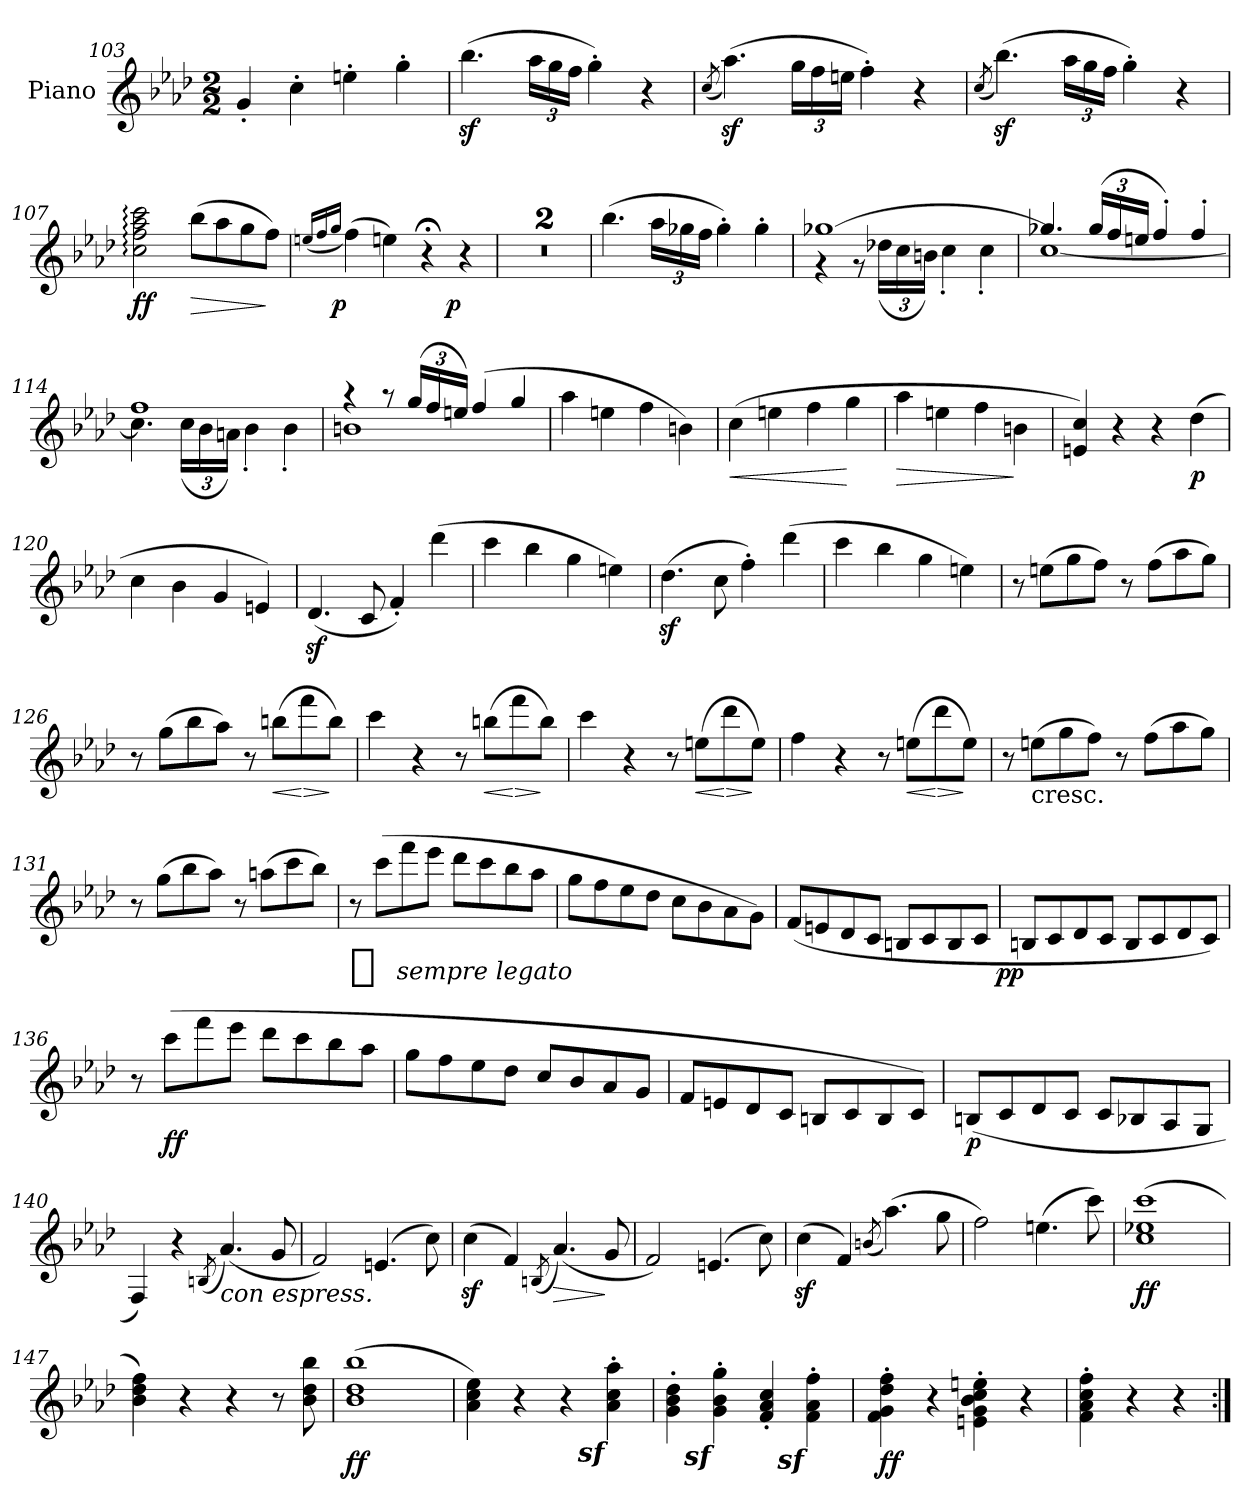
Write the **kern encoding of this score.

**kern	**dynam
*part1	*part1
*staff1	*staff1
*I"Piano	*
*I'Pno	*
*clefG2	*
*k[b-e-a-d-]	*
*f:	*
*M2/2	*
=103	=103
4g'	.
4cc'	.
4een'	.
4gg'	.
=104	=104
(4.bb-z	.
24aa-LL	.
24gg	.
24ffJJ	.
4gg')	.
4r	.
=105	=105
(<8qcc	.
(4.aa-z)	.
24ggLL	.
24ff	.
24eenJJ	.
4ff')	.
4r	.
=106	=106
(<8qcc	.
(4.bb-z)	.
24aa-LL	.
24gg	.
24ffJJ	.
4gg')	.
4r	.
=107	=107
2cc: 2ff: 2aa-: 2ccc:	ff
!	!LO:HP:b
(8bb-L	>
8aa-	.
8gg	.
8ffJ)	]
=108	=108
(<16qeenLL	.
16qff	.
16qggJJ	.
!	!LO:DY:rj
(4ff)	p
4een)	.
4r;<	.
!	!LO:DY:b:rj
4r	p
=109	=109
1r	.
=110	=110
1r	.
=111	=111
(4.bb-	.
24aa-LL	.
24gg-X	.
24ffJJ	.
4gg-')	.
4gg-'	.
=112	=112
*^	*
[1gg-X	4rg	.
.	8rg	.
.	(24dd-XLL	.
.	24cc	.
.	24bnJJ)	.
.	4cc'>	.
.	4cc'>	.
=113	=113	=113
4.gg-X]	[1cc	.
(24gg-LL	.	.
24ff	.	.
24eenJJ	.	.
4ff'<)	.	.
4ff'<	.	.
=114	=114	=114
1ff	4.cc]	.
.	(24ccLL	.
.	24b-	.
.	24anJJ)	.
.	4b-'>	.
.	4b-'>	.
=115	=115	=115
4raa	1bn	.
8raa	.	.
(24ggLL	.	.
24ff	.	.
24eenJJ)	.	.
(4ff	.	.
4gg	.	.
*v	*v	*
=116	=116
4aa-	.
4een	.
4ff	.
4bn)	.
=117	=117
!	!LO:HP:b
(>4cc	<
4een	.
4ff	.
4gg	[
=118	=118
!	!LO:HP:b
4aa-	>
4een	.
4ff	.
4bn	]
=119	=119
4en 4cc)	.
4r	.
4r	.
(>4dd-	p
=120	=120
4cc	.
4b-	.
4g	.
4en)	.
=121	=121
(4.d-z	.
8c	.
4f')	.
(4ddd-	.
=122	=122
4ccc	.
4bb-	.
4gg	.
4een)	.
=123	=123
(4.dd-z	.
8cc	.
4ff')	.
(4ddd-	.
=124	=124
4ccc	.
4bb-	.
4gg	.
4een)	.
=125	=125
8r	.
(8eenL	.
8gg	.
8ffJ)	.
8r	.
(8ffL	.
8aa-	.
8ggJ)	.
=126	=126
8r	.
(8ggL	.
8bb-	.
8aa-J)	.
8r	.
!	!LO:HP:b
(8bbnL	<
!	!LO:HP:n=1:b
8fff	[ >
8bbJ)	]
=127	=127
4ccc	.
4r	.
8r	.
!	!LO:HP:b
(8bbnL	<
!	!LO:HP:n=1:b
8fff	[ >
8bbJ)	]
=128	=128
4ccc	.
4r	.
8r	.
!	!LO:HP:b
(8eenL	<
!	!LO:HP:n=1:b
8ddd-	[ >
8eeJ)	]
=129	=129
4ff	.
4r	.
8r	.
!	!LO:HP:b
(8eenL	<
!	!LO:HP:n=1:b
8ddd-	[ >
8eeJ)	]
=130	=130
8r	.
!LO:TX:c:t=cresc.	!
(8eenL	.
8gg	.
8ffJ)	.
8r	.
(8ffL	.
8aa-	.
8ggJ)	.
=131	=131
8r	.
(8ggL	.
8bb-	.
8aa-J)	.
8r	.
(8aanL	.
8ccc	.
8bb-J)	.
=132	=132
!	!LO:DY:t=%s sempre legato
8r	ff
(8cccL	.
8fff	.
8eee-J	.
8ddd-L	.
8ccc	.
8bb-	.
8aa-J	.
=133	=133
8ggL	.
8ff	.
8ee-	.
8dd-J	.
8cc\L	.
8b-\	.
8a-\	.
8g\J)	.
=134	=134
(>8fL	.
8en	.
8d-	.
8cJ	.
8BnL	.
8c	.
8B	.
8cJ	.
=135	=135
!	!LO:DY:rj
8BnL	pp
8c	.
8d-	.
8cJ	.
8BL	.
8c	.
8d-	.
8cJ)	.
=136	=136
8r	.
(8cccL	ff
8fff	.
8eee-J	.
8ddd-L	.
8ccc	.
8bb-	.
8aa-J	.
=137	=137
8ggL	.
8ff	.
8ee-	.
8dd-J	.
8ccL	.
8b-	.
8a-	.
8gJ	.
=138	=138
8fL	.
8en	.
8d-	.
8cJ	.
8BnL	.
8c	.
8B	.
8cJ)	.
=139	=139
(>8BnL	p
8c	.
8d-	.
8cJ	.
8cL	.
8B-X/	.
8A-/	.
8G/J	.
=140	=140
4F/)	.
4r	.
(<8qBn	.
!LO:TX:b:i:t=con espress.	!
(4.a-)	.
8g	.
=141	=141
2f)	.
(<4.en	.
8cc)	.
=142	=142
(4ccz	.
4f)	.
(<8qBn	.
!	!LO:HP:b
(4.a-)	>
8g	]
=143	=143
2f)	.
(<4.en	.
8cc)	.
=144	=144
(4ccz	.
4f)	.
(<8qbn	.
(4.aa-)	.
8gg	.
=145	=145
2ff)	.
(4.een	.
8ccc)	.
=146	=146
(1cc 1ee-X 1ccc	ff
=147	=147
4b- 4dd- 4ff)	.
4r	.
4r	.
8r	.
8b- 8dd- 8bb-	.
=148	=148
(1b- 1dd- 1bb-	ff
=149	=149
4a- 4cc 4ee-)	.
4r	.
4r	.
!LO:DY:rj	!
4a-z' 4ccz' 4aa-z'	.
=150	=150
4g' 4b-' 4dd-'	.
!LO:DY:rj	!
4gz' 4b-z' 4ggz'	.
4f' 4a-' 4cc'	.
!LO:DY:rj	!
4fz' 4a-z' 4ffz'	.
=151	=151
4f' 4g' 4dd-' 4ff'	ff
4r	.
4en'\ 4g'\ 4b-'\ 4cc'\ 4een'\	.
4r	.
=152	=152
4f' 4a-' 4cc' 4ff'	.
4r	.
4r	.
=:|!	=:|!
*-	*-
